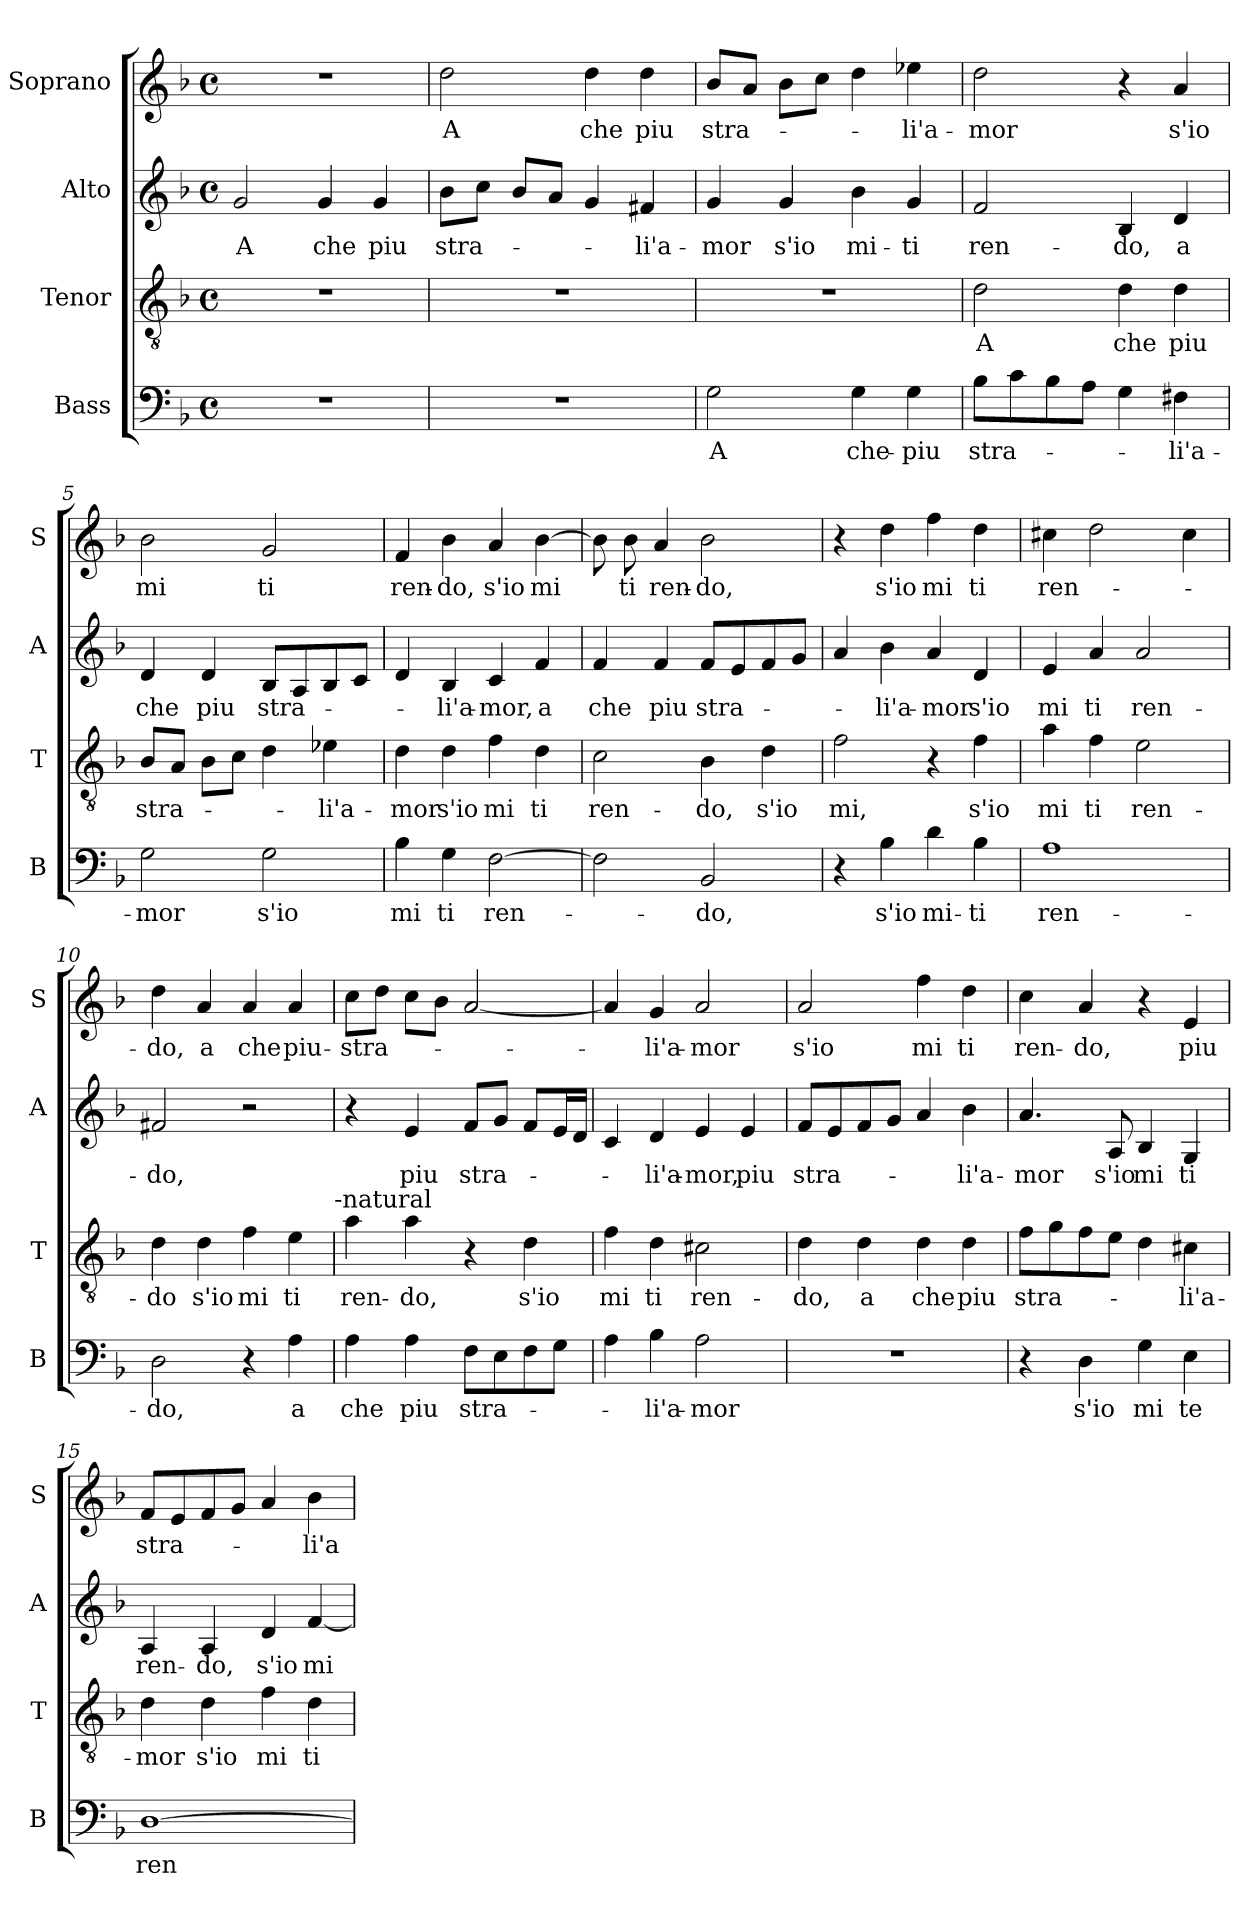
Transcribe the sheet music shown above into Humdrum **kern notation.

**kern	**text	**kern	**text	**kern	**text	**kern	**text
*part4	*part4	*part3	*part3	*part2	*part2	*part1	*part1
*staff4	*staff4	*staff3	*staff3	*staff2	*staff2	*staff1	*staff1
*I"Bass	*	*I"Tenor	*	*I"Alto	*	*I"Soprano	*
*I'B	*	*I'T	*	*I'A	*	*I'S	*
*clefF4	*	*clefGv2	*	*clefG2	*	*clefG2	*
*k[b-]	*	*k[b-]	*	*k[b-]	*	*k[b-]	*
*F:	*	*F:	*	*F:	*	*F:	*
*M4/4	*	*M4/4	*	*M4/4	*	*M4/4	*
*met(c)	*	*met(c)	*	*met(c)	*	*met(c)	*
=1	=1	=1	=1	=1	=1	=1	=1
1r	.	1r	.	2g/	A	1r	.
.	.	.	.	4g/	che	.	.
.	.	.	.	4g/	piu	.	.
=2	=2	=2	=2	=2	=2	=2	=2
1r	.	1r	.	8b-\L	stra-	2dd\	A
.	.	.	.	8cc\J	.	.	.
.	.	.	.	8b-/L	.	.	.
.	.	.	.	8a/J	.	.	.
.	.	.	.	4g/	.	4dd\	che
.	.	.	.	4f#X/	-li'a-	4dd\	piu
=3	=3	=3	=3	=3	=3	=3	=3
2G\	A	1r	.	4g/	-mor	8b-/L	stra-
.	.	.	.	.	.	8a/J	.
.	.	.	.	4g/	s'io	8b-\L	.
.	.	.	.	.	.	8cc\J	.
4G\	che-	.	.	4b-\	mi-	4dd\	.
4G\	-piu	.	.	4g/	-ti	4ee-X\	-li'a-
=4	=4	=4	=4	=4	=4	=4	=4
8B-\L	stra-	2d\	A	2f/	ren-	2dd\	-mor
8c\	.	.	.	.	.	.	.
8B-\	.	.	.	.	.	.	.
8A\J	.	.	.	.	.	.	.
4G\	.	4d\	che	4B-/	-do,	4r	.
4F#X\	-li'a-	4d\	piu	4d/	a	4a/	s'io
=5	=5	=5	=5	=5	=5	=5	=5
2G\	-mor	8B-/L	stra-	4d/	che	2b-\	mi
.	.	8A/J	.	.	.	.	.
.	.	8B-\L	.	4d/	piu	.	.
.	.	8c\J	.	.	.	.	.
2G\	s'io	4d\	.	8B-/L	stra-	2g/	ti
.	.	.	.	8A/	.	.	.
.	.	4e-X\	-li'a-	8B-/	.	.	.
.	.	.	.	8c/J	.	.	.
!!LO:LB:g=z
=6	=6	=6	=6	=6	=6	=6	=6
4B-\	mi	4d\	-mor	4d/	.	4f/	ren-
4G\	ti	4d\	s'io	4B-/	-li'a-	4b-\	-do,
[2F\	ren-	4f\	mi	4c/	-mor,	4a/	s'io
.	.	4d\	ti	4f/	a	[4b-\	mi
=7	=7	=7	=7	=7	=7	=7	=7
2F\]	.	2c\	ren-	4f/	che	8b-\]	.
.	.	.	.	.	.	8b-\	ti
.	.	.	.	4f/	piu	4a/	ren-
2BB-/	-do,	4B-\	-do,	8f/L	stra-	2b-\	-do,
.	.	.	.	8e/	.	.	.
.	.	4d\	s'io	8f/	.	.	.
.	.	.	.	8g/J	.	.	.
=8	=8	=8	=8	=8	=8	=8	=8
4r	.	2f\	mi,	4a/	.	4r	.
4B-\	s'io	.	.	4b-\	-li'a-	4dd\	s'io
4d\	mi-	4r	.	4a/	-mor	4ff\	mi
4B-\	-ti	4f\	s'io	4d/	s'io	4dd\	ti
=9	=9	=9	=9	=9	=9	=9	=9
1A	ren-	4a\	mi	4e/	mi	4cc#X\	ren-
.	.	4f\	ti	4a/	ti	2dd\	.
.	.	2e\	ren-	2a/	ren-	.	.
.	.	.	.	.	.	4cc#\	.
=10	=10	=10	=10	=10	=10	=10	=10
2D\	-do,	4d\	-do	2f#X/	-do,	4dd\	-do,
.	.	4d\	s'io	.	.	4a/	a
4r	.	4f\	mi	2r	.	4a/	che
4A\	a	4e\	ti	.	.	4a/	piu-
!	!	!LO:TX:a:t=-natural	!	!	!	!	!
!!LO:LB:g=z
=11	=11	=11	=11	=11	=11	=11	=11
4A\	che	4a\	ren-	4r	.	8cc\L	-stra-
.	.	.	.	.	.	8dd\J	.
4A\	piu	4a\	-do,	4e/	piu	8cc\L	.
.	.	.	.	.	.	8b-\J	.
8F\L	stra-	4r	.	8f/L	stra-	[2a/	.
8E\	.	.	.	8g/J	.	.	.
8F\	.	4d\	s'io	8f/L	.	.	.
8G\J	.	.	.	16e/L	.	.	.
.	.	.	.	16d/JJ	.	.	.
=12	=12	=12	=12	=12	=12	=12	=12
4A\	.	4f\	mi	4c/	.	4a/]	.
4B-\	-li'a-	4d\	ti	4d/	-li'a-	4g/	-li'a-
2A\	-mor	2c#X\	ren-	4e/	-mor,	2a/	-mor
.	.	.	.	4e/	piu	.	.
=13	=13	=13	=13	=13	=13	=13	=13
1r	.	4d\	-do,	8f/L	stra-	2a/	s'io
.	.	.	.	8e/	.	.	.
.	.	4d\	a	8f/	.	.	.
.	.	.	.	8g/J	.	.	.
.	.	4d\	che	4a/	.	4ff\	mi
.	.	4d\	piu	4b-\	-li'a-	4dd\	ti
=14	=14	=14	=14	=14	=14	=14	=14
4r	.	8f\L	stra-	4.a/	-mor	4cc\	ren-
.	.	8g\	.	.	.	.	.
4D\	s'io	8f\	.	.	.	4a/	-do,
.	.	8e\J	.	8A/	s'io	.	.
4G\	mi	4d\	.	4B-/	mi	4r	.
4E\	te	4c#X\	-li'a-	4G/	ti	4e/	piu
=15	=15	=15	=15	=15	=15	=15	=15
[1D	ren-	4d\	-mor	4A/	ren-	8f/L	stra-
.	.	.	.	.	.	8e/	.
.	.	4d\	s'io	4A/	-do,	8f/	.
.	.	.	.	.	.	8g/J	.
.	.	4f\	mi	4d/	s'io	4a/	.
.	.	4d\	ti	[4f/	mi	4b-\	-li'a-
=	=	=	=	=	=	=	=
*-	*-	*-	*-	*-	*-	*-	*-
